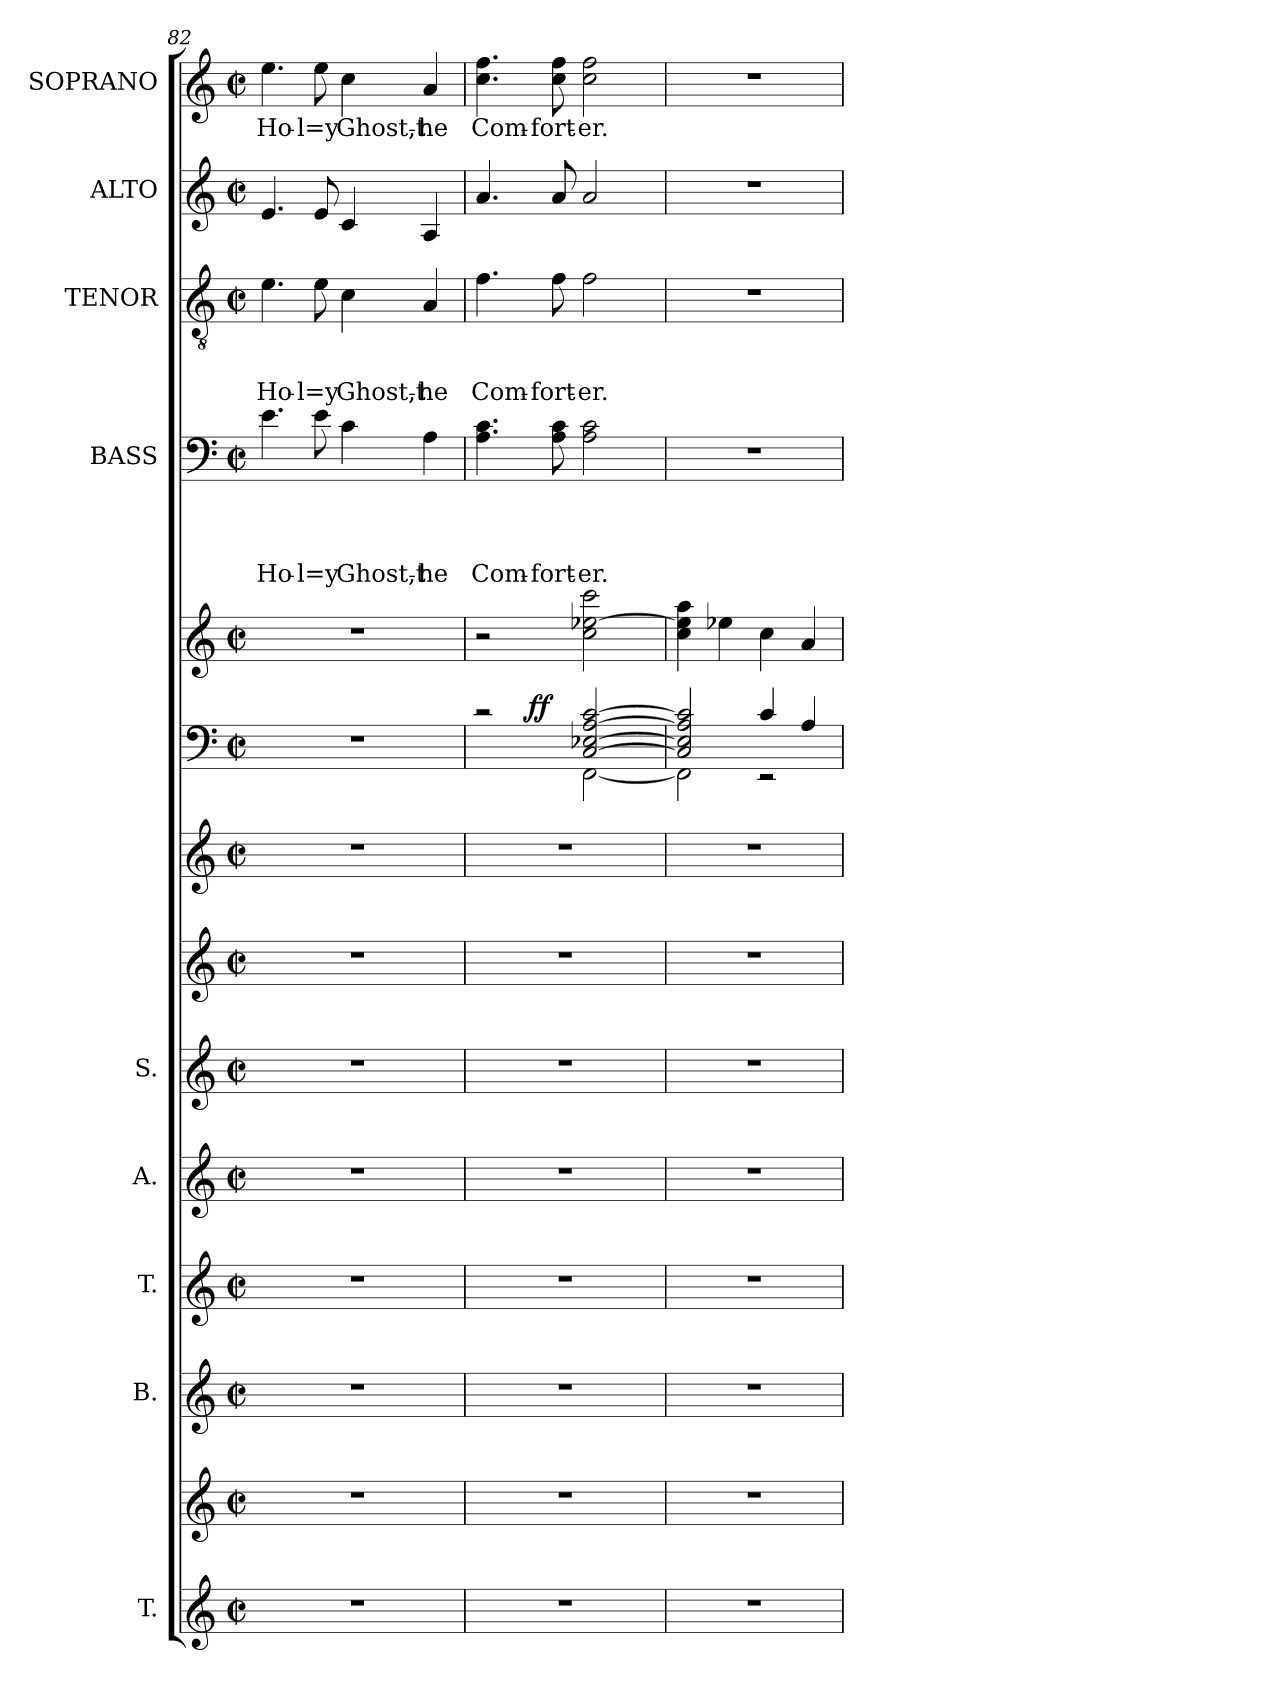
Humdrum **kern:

**kern	**kern	**kern	**kern	**kern	**kern	**kern	**kern	**kern	**dynam	**kern	**kern	**text	**text	**text	**text	**kern	**text	**text	**text	**kern	**text	**kern	**text
*part13	*part13	*part12	*part11	*part10	*part9	*part8	*part7	*part6	*part6	*part5	*part4	*part4	*part4	*part4	*part4	*part3	*part3	*part3	*part3	*part2	*part2	*part1	*part1
*staff14	*staff13	*staff12	*staff11	*staff10	*staff9	*staff8	*staff7	*staff6	*staff6	*staff5	*staff4	*staff4	*staff4	*staff4	*staff4	*staff3	*staff3	*staff3	*staff3	*staff2	*staff2	*staff1	*staff1
*I"T.	*	*I"B.	*I"T.	*I"A.	*I"S.	*	*	*	*	*	*I"BASS	*	*	*	*	*I"TENOR	*	*	*	*I"ALTO	*	*I"SOPRANO	*
*	*	*	*	*	*	*	*	*	*	*	*I'B.	*	*	*	*	*I'T.	*	*	*	*I'A.	*	*I'S.	*
!!LO:PB:g=z
*clefG2	*clefG2	*clefG2	*clefG2	*clefG2	*clefG2	*clefG2	*clefG2	*clefF4	*	*clefG2	*clefF4	*	*	*	*	*clefGv2	*	*	*	*clefG2	*	*clefG2	*
*k[]	*k[]	*k[]	*k[]	*k[]	*k[]	*k[]	*k[]	*k[]	*	*k[]	*k[]	*	*	*	*	*k[]	*	*	*	*k[]	*	*k[]	*
*C:	*C:	*C:	*C:	*C:	*C:	*C:	*C:	*C:	*	*C:	*C:	*	*	*	*	*C:	*	*	*	*C:	*	*C:	*
*M2/2	*M2/2	*M2/2	*M2/2	*M2/2	*M2/2	*M2/2	*M2/2	*M2/2	*	*M2/2	*M2/2	*	*	*	*	*M2/2	*	*	*	*M2/2	*	*M2/2	*
*met(c|)	*met(c|)	*met(c|)	*met(c|)	*met(c|)	*met(c|)	*met(c|)	*met(c|)	*met(c|)	*	*met(c|)	*met(c|)	*	*	*	*	*met(c|)	*	*	*	*met(c|)	*	*met(c|)	*
=82	=82	=82	=82	=82	=82	=82	=82	=82	=82	=82	=82	=82	=82	=82	=82	=82	=82	=82	=82	=82	=82	=82	=82
!	!	!	!	!	!	!	!	!	!	!	!	!	!	!	!LO:LY:b	!	!	!	!LO:LY:b	!	!	!	!LO:LY:b
1r	1r	1r	1r	1r	1r	1r	1r	1r	.	1r	4.e\	.	.	.	Ho-	4.e\	.	.	Ho-	4.e/	.	4.ee\	Ho-
!	!	!	!	!	!	!	!	!	!	!	!	!	!	!	!LO:LY:b	!	!	!	!LO:LY:b	!	!	!	!LO:LY:b
.	.	.	.	.	.	.	.	.	.	.	8e\	.	.	.	-l=y	8e\	.	.	-l=y	8e/	.	8ee\	-l=y
!	!	!	!	!	!	!	!	!	!	!	!	!	!	!	!LO:LY:b	!	!	!	!LO:LY:b	!	!	!	!LO:LY:b
.	.	.	.	.	.	.	.	.	.	.	4c\	.	.	.	Ghost,t-	4c\	.	.	Ghost,t-	4c/	.	4cc\	Ghost,t-
!	!	!	!	!	!	!	!	!	!	!	!	!	!	!	!LO:LY:b	!	!	!	!LO:LY:b	!	!	!	!LO:LY:b
.	.	.	.	.	.	.	.	.	.	.	4A\	.	.	.	-he	4A/	.	.	-he	4A/	.	4a/	-he
=83	=83	=83	=83	=83	=83	=83	=83	=83	=83	=83	=83	=83	=83	=83	=83	=83	=83	=83	=83	=83	=83	=83	=83
*	*	*	*	*	*	*	*	*^	*	*	*	*	*	*	*	*	*	*	*	*	*	*	*
!	!	!	!	!	!	!	!	!	!	!	!	!	!	!	!	!LO:LY:b	!	!	!	!LO:LY:b	!	!	!	!LO:LY:b
*	*	*	*	*	*	*	*	*	*^	*	*	*	*	*	*	*	*	*	*	*	*	*	*	*
1r	1r	1r	1r	1r	1r	1r	1r	2rc	2ryy	4ryy	.	2r	4.A\ 4.c\	.	.	.	Com-	4.f\	.	.	Com-	4.a/	.	4.cc\ 4.ff\	Com-
.	.	.	.	.	.	.	.	.	.	32ryy	.	.	.	.	.	.	.	.	.	.	.	.	.	.	.
!	!	!	!	!	!	!	!	!	!	!	!LO:DY:a	!	!	!	!	!	!	!	!	!	!	!	!	!	!
.	.	.	.	.	.	.	.	.	.	2ryy	ff	.	.	.	.	.	.	.	.	.	.	.	.	.	.
!	!	!	!	!	!	!	!	!	!	!	!	!	!	!	!	!	!LO:LY:b	!	!	!	!LO:LY:b	!	!	!	!LO:LY:b
.	.	.	.	.	.	.	.	.	.	.	.	.	8A\ 8c\	.	.	.	-fort-	8f\	.	.	-fort-	8a/	.	8cc\ 8ff\	-fort-
!	!	!	!	!	!	!	!	!	!	!	!	!	!	!	!	!	!LO:LY:b	!	!	!	!LO:LY:b	!	!	!	!LO:LY:b
.	.	.	.	.	.	.	.	[>2C/ [>2E-X/ [>2A/ [>2c/	[<2FF\	.	.	2cc\ [>2ee-X\ 2ccc\	2A\ 2c\	.	.	.	-er.-	2f\	.	.	-er.-	2a/	.	2cc\ 2ff\	-er.-
.	.	.	.	.	.	.	.	.	.	8..ryy	.	.	.	.	.	.	.	.	.	.	.	.	.	.	.
*	*	*	*	*	*	*	*	*	*v	*v	*	*	*	*	*	*	*	*	*	*	*	*	*	*	*
=84	=84	=84	=84	=84	=84	=84	=84	=84	=84	=84	=84	=84	=84	=84	=84	=84	=84	=84	=84	=84	=84	=84	=84	=84
1r	1r	1r	1r	1r	1r	1r	1r	2C/] 2E-/] 2A/] 2c/]	2FF\]	.	4cc\ 4ee-\] 4aa\	1r	.	.	.	.	1r	.	.	.	1r	.	1r	.
.	.	.	.	.	.	.	.	.	.	.	4ee-X\	.	.	.	.	.	.	.	.	.	.	.	.	.
.	.	.	.	.	.	.	.	4c/	2rEE	.	4cc\	.	.	.	.	.	.	.	.	.	.	.	.	.
.	.	.	.	.	.	.	.	4A/	.	.	4a/	.	.	.	.	.	.	.	.	.	.	.	.	.
*	*	*	*	*	*	*	*	*v	*v	*	*	*	*	*	*	*	*	*	*	*	*	*	*	*
=	=	=	=	=	=	=	=	=	=	=	=	=	=	=	=	=	=	=	=	=	=	=	=
*-	*-	*-	*-	*-	*-	*-	*-	*-	*-	*-	*-	*-	*-	*-	*-	*-	*-	*-	*-	*-	*-	*-	*-
